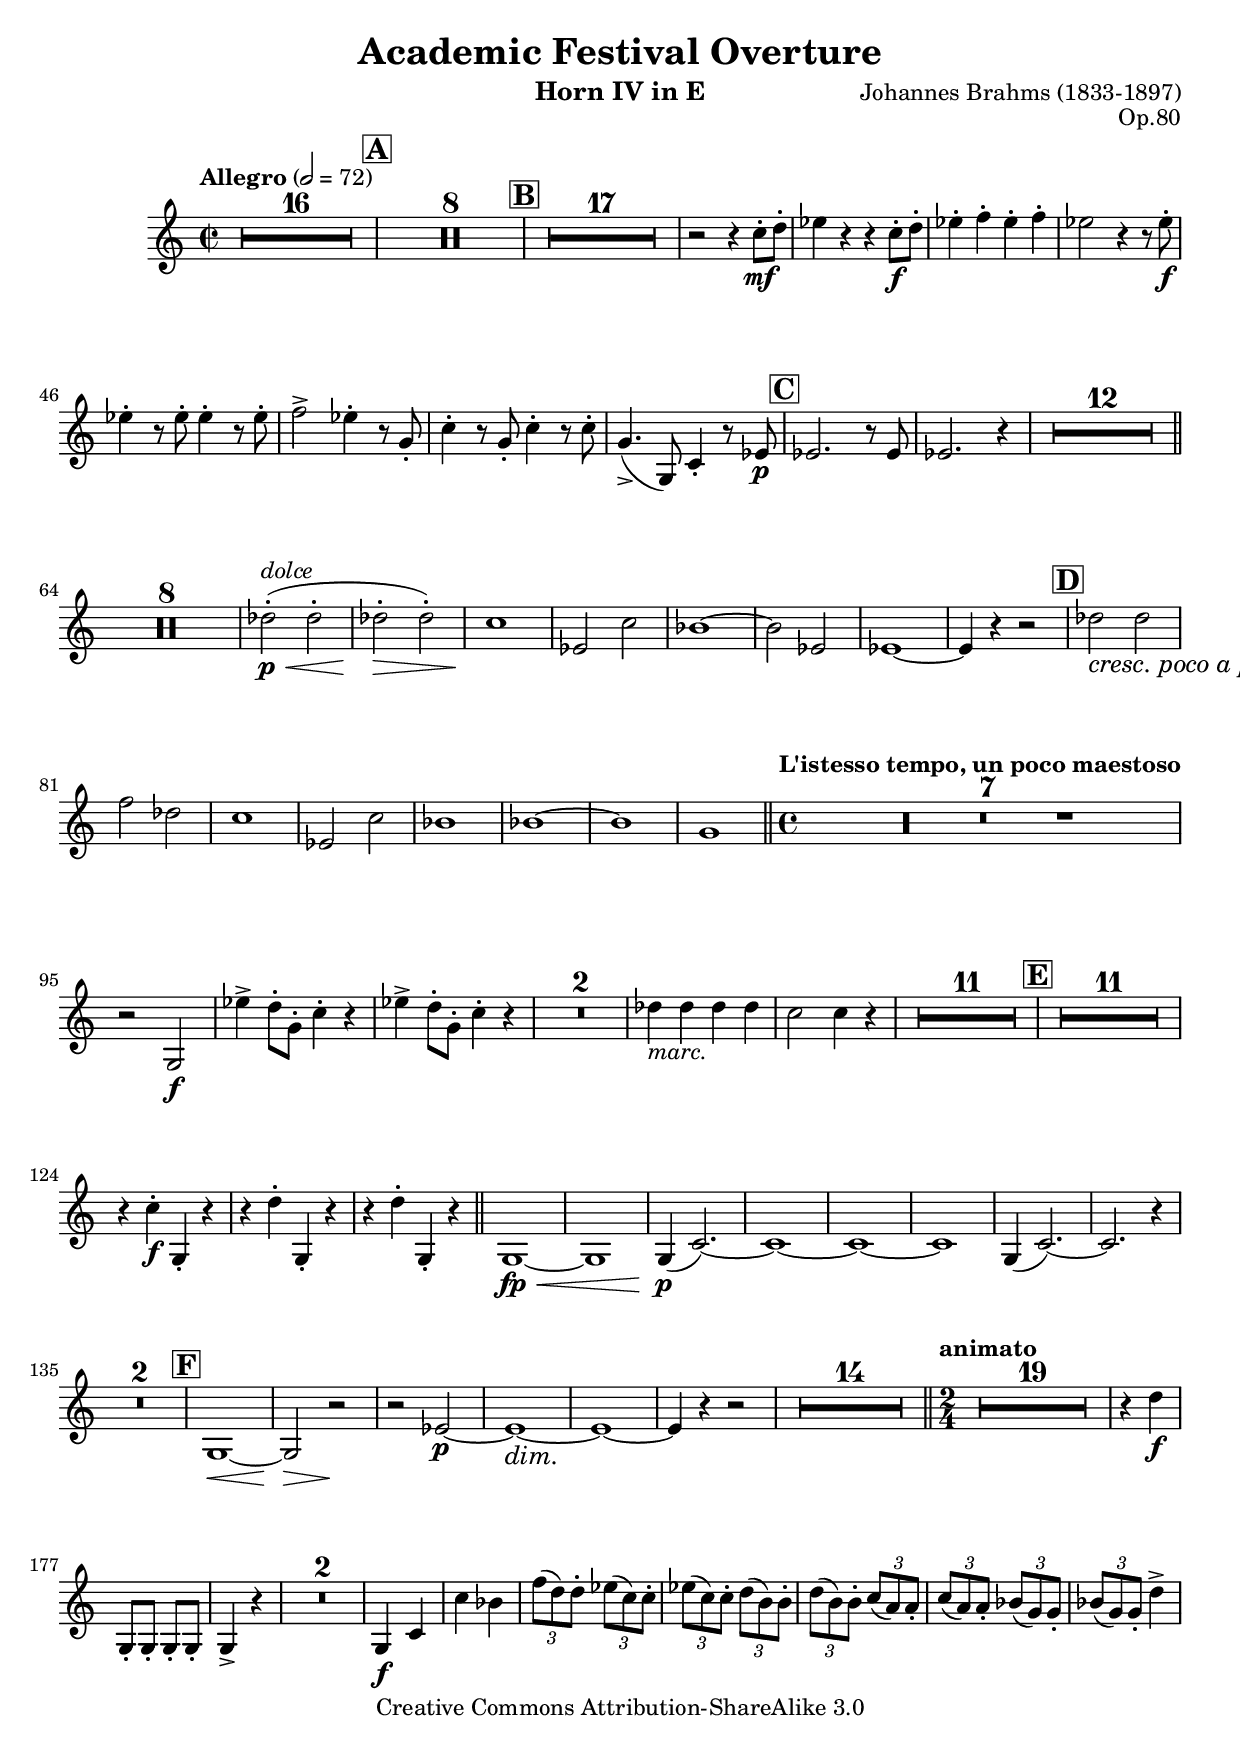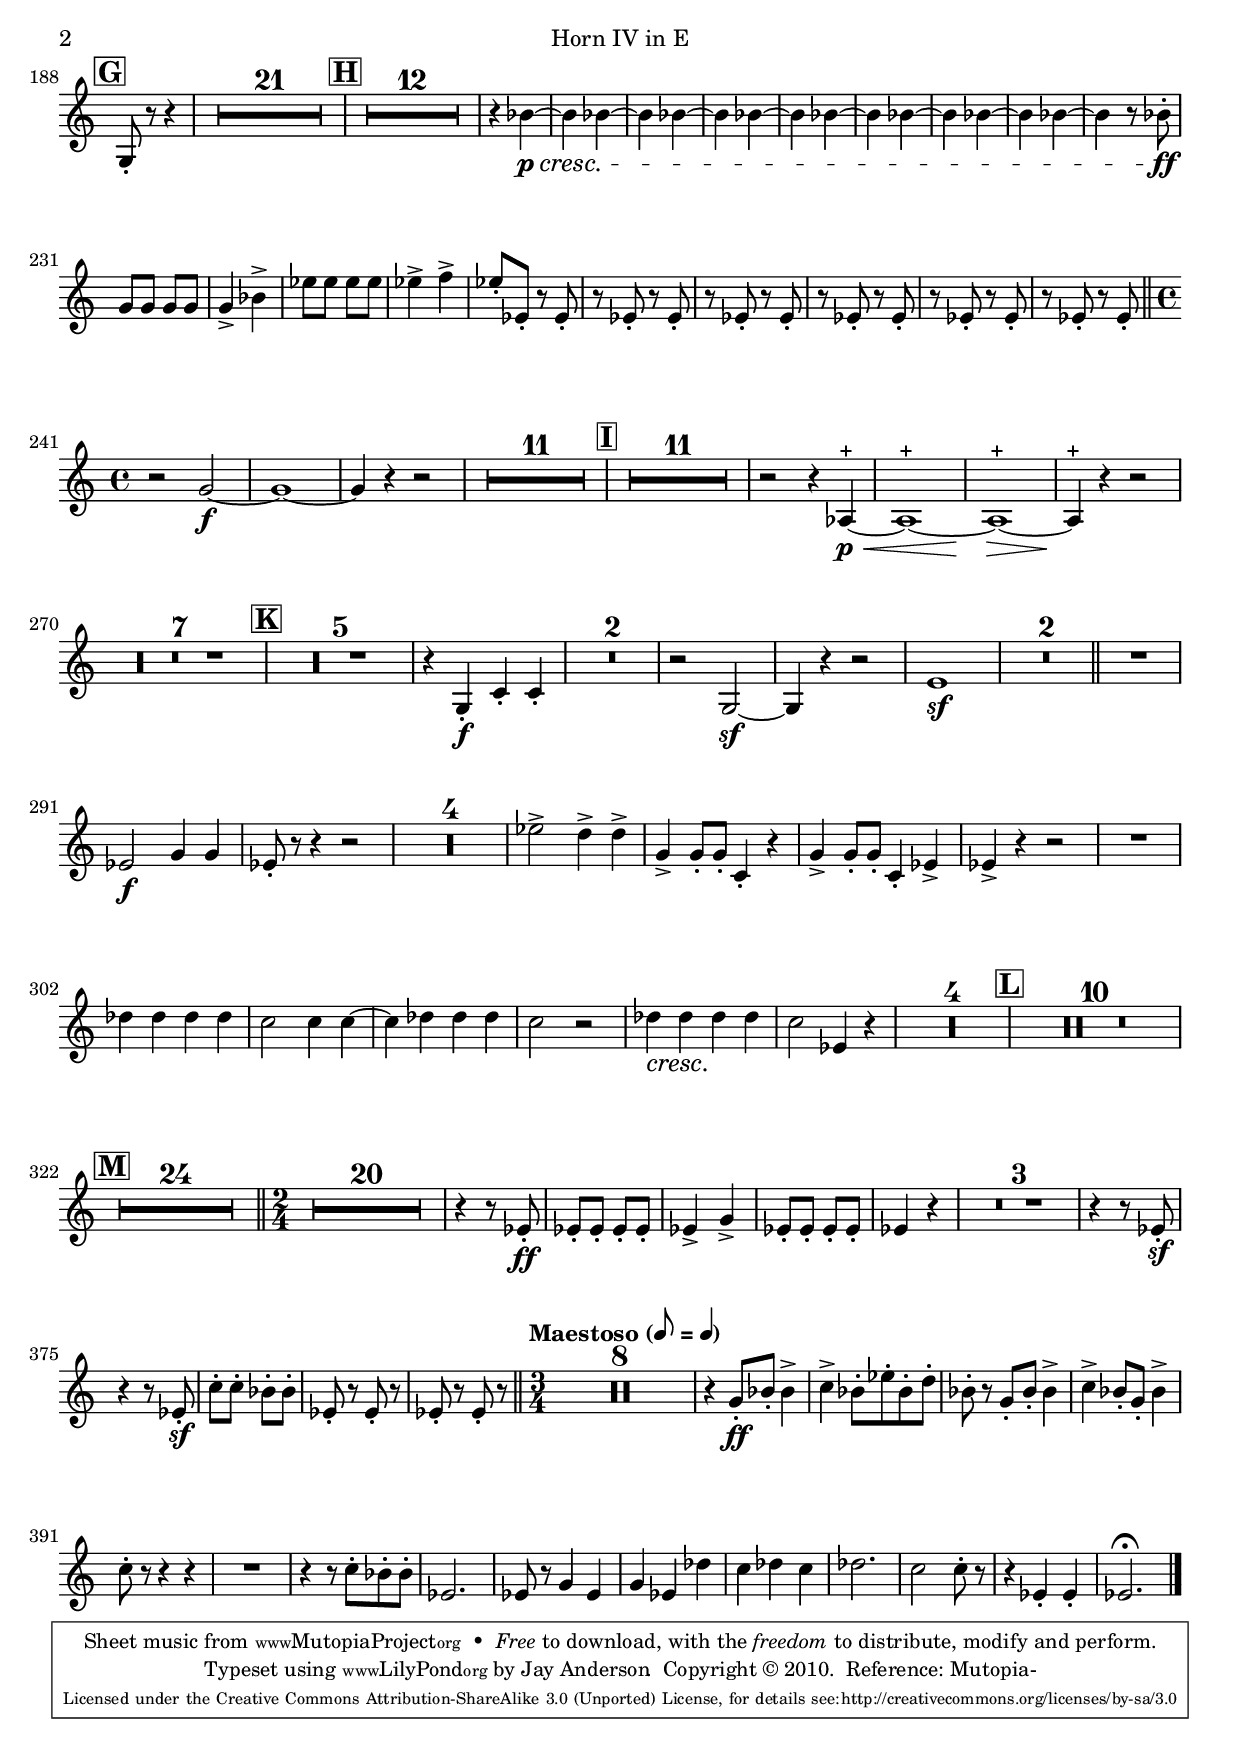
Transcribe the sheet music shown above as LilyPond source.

\version "2.18.2"

\include "defs.ily"
\version "2.18.2"

hornFour = \relative c''
{
  \set Staff.midiInstrument = "french horn"
  \transposition e
  \graceSync
  \tag #'score
  {
    \voiceTwo
    \dynamicDown
  }
  R1*16 |

  %A
  R1*8 |

  %B
  R1*17 |
  r2 r4 c8-.\mf d-. |
  ees4 r r c8-.\f d-. |
  ees4-. f-. ees-. f-. |
  ees2 r4 r8 ees-.\f |
  ees4-. r8 ees-. ees4-. r8 ees-. |
  f2-> ees4-. r8 g,-. |
  c4-. r8 g-. c4-. r8 c-. |
  g4.->( g,8) c4-. r8 ees\p |

  %C
  ees2. r8 ees |
  ees2. r4 |
  R1*12 |
  R1*8 |
  des'2-.(\p^\dolce\< des-. |
  des-.\> des-.) |
  c1\! |
  ees,2 c' |
  bes1~ |
  bes2 ees, |
  ees1~ |
  ees4 r r2 |

  %D
  des'2\justCrescPocoAPoco des |
  f des |
  c1 |
  ees,2 c' |
  bes1 |
  bes~ | bes | g s1*0\! |

  %\time 4/4
  R1*7 |
  r2 g,\f |
  ees''4-> d8-. g,-. c4-. r |
  ees4-> d8-. g,-. c4-. r |
  R1*2 |
  des4_\marc des des des |
  c2 c4 r |
  R1*11 |

  %E
  R1*11 |
  r4 c-.\f g,-. r |
  r d''-. g,,-. r |
  r d''-. g,,-. r |
  g1~\fp\< |
  g |
  g4(\p c2.~) |
  c1~ | c~ | c |
  g4( c2.~) |
  c2. r4 |
  R1*2 |

  %F
  g1~\< |
  g2\> r\! |
  r ees'~\p |
  ees1~\justDim |
  ees~ |
  ees4\! r r2 |
  R1*14 |

  %\time 2/4
  R2*19 |
  r4 d'\f |
  g,,8-. g-. g-. g-. |
  g4-> r |
  R2*2 |
  g4\f c |
  c' bes |
  \times 2/3 {f'8( d) d-.} \times 2/3 {ees( c) c-.} |
  \times 2/3 {ees( c) c-.} \times 2/3 {d( b) b-.} |
  \times 2/3 {d( b) b-.} \times 2/3 {c( a) a-.} |
  \times 2/3 {c( a) a-.} \times 2/3 {bes( g) g-.} |
  \times 2/3 {bes( g) g-.} d'4-> |

  %G
  g,,8-. r r4 |
  R2*21 |

  %H
  R2*12 |
  r4 bes'~\p\cresc |
  \repeat unfold 7 {bes bes~ |}
  bes r8 bes-.\ff |
  g g g g |
  g4-> bes-> |
  ees8 ees ees ees |
  ees4-> f-> |
  ees8-. ees,-. r ees-. |
  \repeat unfold 5 {r ees-. r ees-. |}

  %\time 4/4
  r2 g~\f |
  g1~ |
  g4 r r2 |
  R1*11 |

  %I
  R1*11 |
  r2 r4 aes,~-+\p\< |
  aes1~-+ | aes~-+\> | aes4-+\! r r2 |
  R1*7 |

  %K
  R1*5 |
  r4 g-.\f c-. c-. |
  R1*2 |
  r2 g~\sf |
  g4 r r2 |
  e'1\sf |
  R1*2 |
  R1 |
  ees2\f g4 g |
  ees8-. r r4 r2 |
  R1*4 |
  ees'2-> d4-> d-> |
  g,-> g8-. g-. c,4-. r |
  g'-> g8-. g-. c,4-. ees-> |
  ees-> r r2 |
  R1 |
  des'4 des des des |
  c2 c4 c4~ |
  c4 des des des |
  c2 r |
  des4\justCresc des des des |
  c2 ees,4\! r |
  R1*4 |

  %L
  R1*10 |

  %M
  R1*24 |

  %\time 2/4
  R2*20 |
  r4 r8 ees8-.\ff |
  ees8-. ees-. ees-. ees-. |
  ees4-> g-> |
  ees8-. ees-. ees-. ees-. |
  ees4 r |
  R2*3 |
  r4 r8 ees-.\sf |
  r4 r8 ees-.\sf |
  c'-. c-. bes-. bes-. |
  ees,-. r ees-. r |
  ees-. r ees-. r |

  %\time 3/4
  R2.*8 |
  r4 g8-.\ff bes-. bes4-> |
  c-> bes8-. ees-. bes-. d-. |
  bes-. r g-. bes-. bes4-> |
  c-> bes8-. g-. bes4-> |
  c8-. r r4 r4 |
  R2. |
  r4 r8 c-. bes-. bes-. |
  ees,2. |
  ees8 r g4 ees |
  g ees des' |
  c des c |
  des2. |
  c2 c8-. r |
  r4 ees,-. ees-. |
  ees2.\fermata |
}


instrument = "Horn IV in E"

\include "header.ily"

\score
{
  \new Staff
  {
    << \removeWithTag #'score \hornFour \outline >>
  }
}
